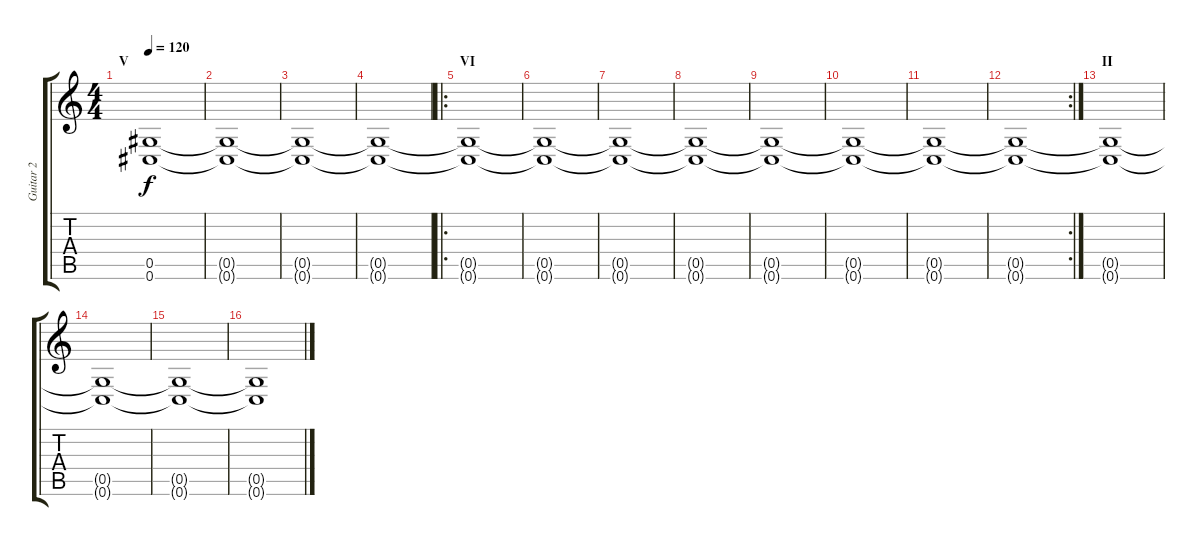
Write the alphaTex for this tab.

\track ("Guitar 2" "Guitar 2") {instrument overdrivenguitar}
\staff {score tabs}
\tuning (Eb4 Bb3 Gb3 Db3 Ab2 Db2) {hide}
\ts (4 4)
\section ("" "V")
\tempo 120
\clef g2
\ks c
(0.5{t} 0.6{t}).1{dy f} |
(0.5{t} 0.6{t}).1 |
(0.5{t} 0.6{t}).1 |
(0.5{t} 0.6{t}).1 |
\ro
\section ("" "VI")
(0.5{t} 0.6{t}).1 |
(0.5{t} 0.6{t}).1 |
(0.5{t} 0.6{t}).1 |
(0.5{t} 0.6{t}).1 |
(0.5{t} 0.6{t}).1 |
(0.5{t} 0.6{t}).1 |
(0.5{t} 0.6{t}).1 |
\rc 2
(0.5{t} 0.6{t}).1 |
\section ("" "II")
(0.5{t} 0.6{t}).1 |
(0.5{t} 0.6{t}).1 |
(0.5{t} 0.6{t}).1 |
(0.5{t} 0.6{t}).1
